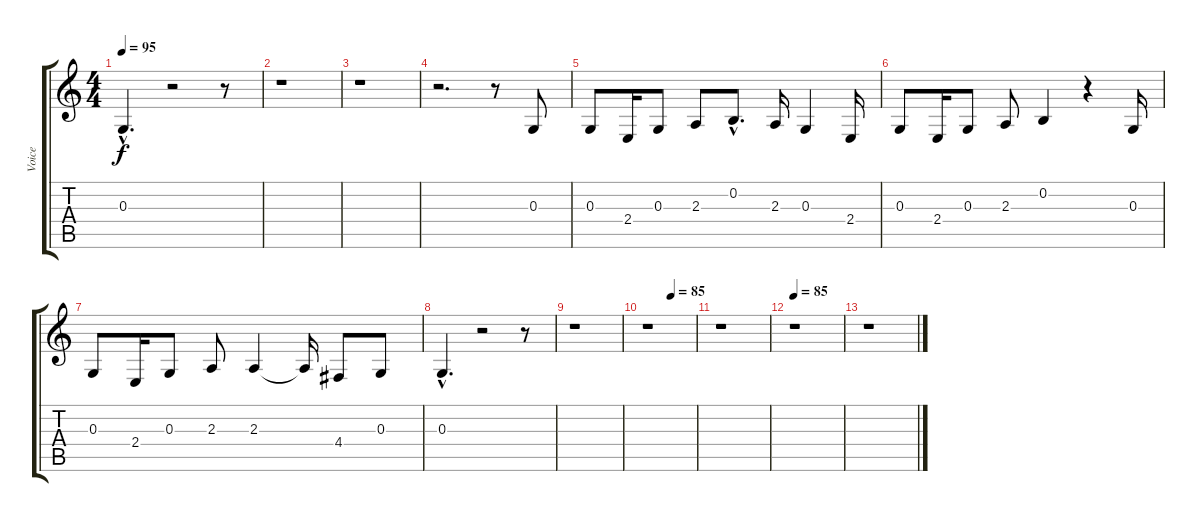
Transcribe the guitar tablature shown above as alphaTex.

\track ("Voice" "Voice") {instrument tenorsax}
\staff {score tabs}
\tuning (E4 B3 G3 D3 A2 E2) {hide}
\ts (4 4)
\tempo 95
\clef g2
\ks c
0.3{hac}.4{d dy f} r.2 r.8 |
r.1 |
r.1 |
r.2{d} r.8 0.3.8 |
0.3.8 2.4.16 0.3.8 2.3.8 0.2{hac}.8{d} 2.3.16 0.3.4 2.4.16 |
0.3.8 2.4.16 0.3.8 2.3.8 0.2.4 r.4 0.3.16 |
0.3.8 2.4.16 0.3.8 2.3.8 2.3.4 2.3{t}.16 4.4.8 0.3.8 |
0.3{hac}.4{d} r.2 r.8 |
r.1 |
\tempo (85 0.5)
r.1 |
r.1 |
\tempo 85
r.1 |
r.1
